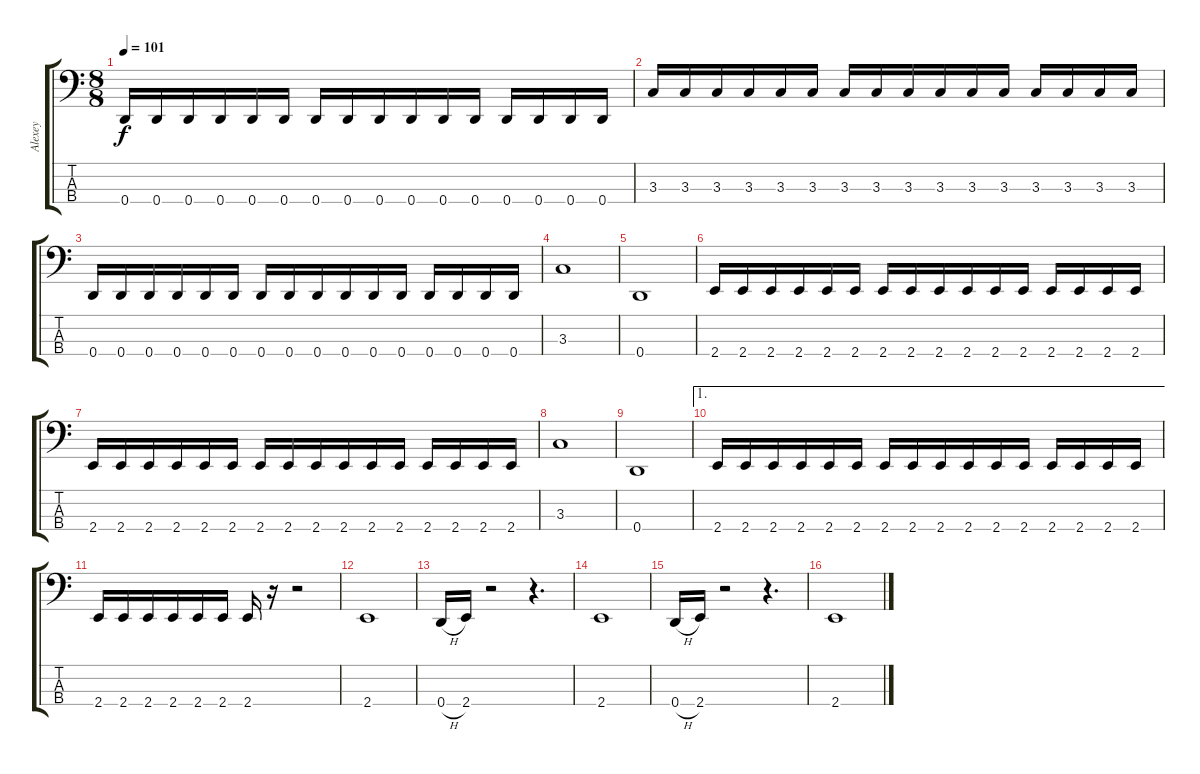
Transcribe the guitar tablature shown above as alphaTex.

\track ("Alexey" "Alexey") {instrument electricbasspick}
\staff {score tabs}
\tuning (G2 D2 A1 D1) {hide}
\ts (8 8)
\tempo 101
\clef f4
\ks c
0.4.16{dy f} 0.4.16 0.4.16 0.4.16 0.4.16 0.4.16 0.4.16 0.4.16 0.4.16 0.4.16 0.4.16 0.4.16 0.4.16 0.4.16 0.4.16 0.4.16 |
3.3.16 3.3.16 3.3.16 3.3.16 3.3.16 3.3.16 3.3.16 3.3.16 3.3.16 3.3.16 3.3.16 3.3.16 3.3.16 3.3.16 3.3.16 3.3.16 |
0.4.16 0.4.16 0.4.16 0.4.16 0.4.16 0.4.16 0.4.16 0.4.16 0.4.16 0.4.16 0.4.16 0.4.16 0.4.16 0.4.16 0.4.16 0.4.16 |
3.3.1{instrument electricbassfinger} |
0.4.1 |
2.4.16{instrument electricbasspick} 2.4.16 2.4.16 2.4.16 2.4.16 2.4.16 2.4.16 2.4.16 2.4.16 2.4.16 2.4.16 2.4.16 2.4.16 2.4.16 2.4.16 2.4.16 |
2.4.16 2.4.16 2.4.16 2.4.16 2.4.16 2.4.16 2.4.16 2.4.16 2.4.16 2.4.16 2.4.16 2.4.16 2.4.16 2.4.16 2.4.16 2.4.16 |
3.3.1 |
0.4.1 |
\ae 1
2.4.16 2.4.16 2.4.16 2.4.16 2.4.16 2.4.16 2.4.16 2.4.16 2.4.16 2.4.16 2.4.16 2.4.16 2.4.16 2.4.16 2.4.16 2.4.16 |
2.4.16 2.4.16 2.4.16 2.4.16 2.4.16 2.4.16 2.4.16 r.16 r.2 |
2.4.1 |
0.4{h}.16 2.4.16 r.2 r.4{d} |
2.4.1 |
0.4{h}.16 2.4.16 r.2 r.4{d} |
2.4.1
